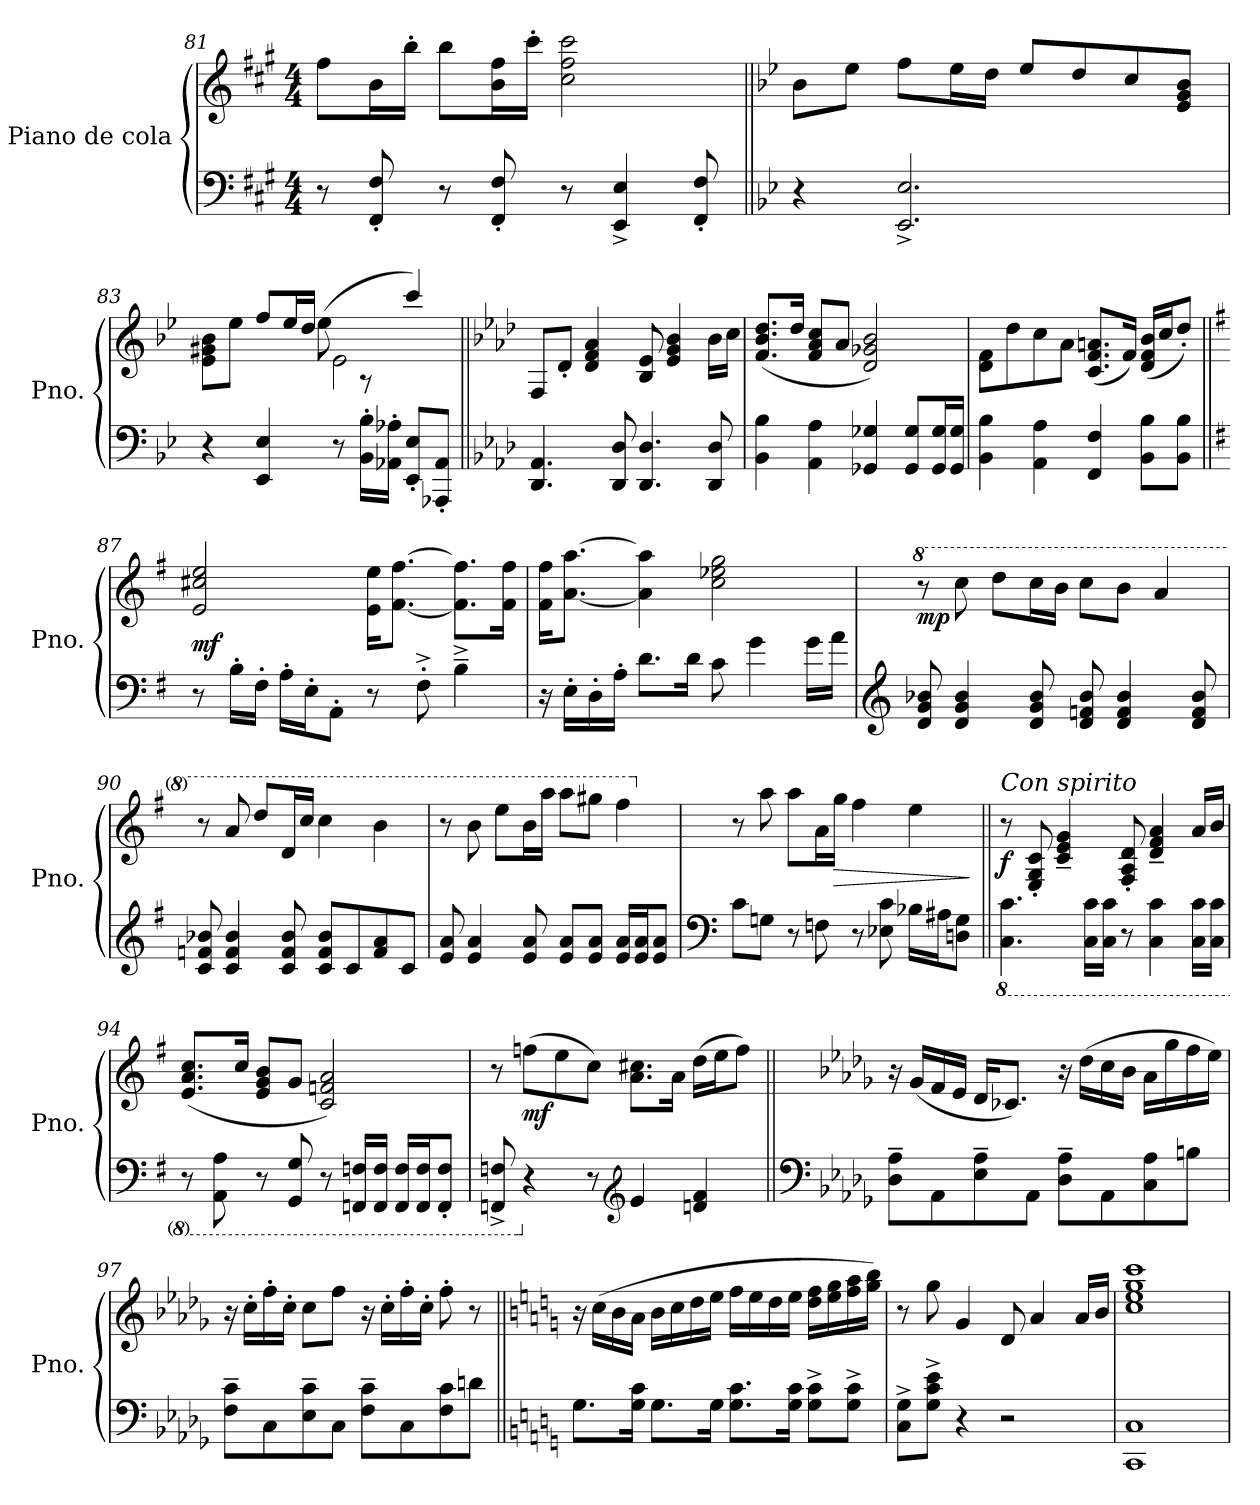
**kern	**kern	**dynam
*part1	*part1	*part1
*staff2	*staff1	*staff1/2
*I"Piano de cola	*	*
*I'Pno.	*	*
!!LO:LB:g=z
*clefF4	*clefG2	*
*k[f#c#g#]	*k[f#c#g#]	*
*M4/4	*M4/4	*
=81	=81	=81
8r	8ff#\L	.
8FF#/' 8F#/'	16b\L	.
.	16bb'\JJ	.
8r	8bb\L	.
8FF#/' 8F#/'	16b\ 16ff#\L	.
.	16ccc#'\JJ	.
8r	2cc#\ 2ff#\ 2ccc#\	.
4EE/^ 4E/^	.	.
8FF#/' 8F#/'	.	.
=82||	=82||	=82||
*k[b-e-]	*k[b-e-]	*
4r	8b-\L	.
.	8ee-\J	.
2.EE-/^ 2.E-/^	8ff\L	.
.	16ee-\L	.
.	16dd\JJ	.
.	8ee-/L	.
.	8dd/	.
.	8cc/	.
.	8e-/ 8g/ 8b-/J	.
=83	=83	=83
*	*^	*
4r	8e-\ 8g#X\ 8b-\L	2ryy	.
.	8ee-\J	.	.
4EE-/ 4E-/	8ff/L	.	.
.	16ee-/L	.	.
.	16dd/JJ	.	.
8r	2e-\	(8ee-\	.
16BB-\' 16B-\'LL	.	8r	.
16AA-X\' 16A-X\'JJ	.	.	.
8EE-/' 8E-/'L	.	4ccc/)	.
8AAA-X/' 8AA-/'J	.	.	.
*	*v	*v	*
!!LO:LB:g=z
=84||	=84||	=84||
*k[b-e-a-d-]	*k[b-e-a-d-]	*
4.DD-/ 4.AA-/	8F/L	.
.	8d-'/J	.
.	4d-/ 4f/ 4a-/	.
8DD-/ 8D-/	.	.
4.DD-/ 4.D-/	8B-/ 8e-/	.
.	4e-/ 4g/ 4b-/	.
8DD-/ 8D-/	16b-\LL	.
.	16cc\JJ	.
=85	=85	=85
4BB-\ 4B-\	(8.f/ 8.b-/ 8.dd-/L	.
.	16dd-/Jk	.
4AA-\ 4A-\	8f/ 8a-/ 8cc/L	.
.	8a-/J	.
4GG-X/ 4G-X/	2d-/ 2g-X/ 2b-/)	.
8GG-/ 8G-/L	.	.
16GG-/ 16G-/L	.	.
16GG-/ 16G-/JJ	.	.
=86	=86	=86
4BB-\ 4B-\	8d-\ 8f\L	.
.	8dd-\	.
4AA-\ 4A-\	8cc\	.
.	8a-\J	.
4FF/ 4F/	(8.c/ 8.f/ 8.an/L	.
.	16f/Jk)	.
8BB-\ 8B-\L	(16d-/ 16f/ 16b-/LL	.
.	16cc/J	.
8BB-\ 8B-\J	8dd-'/J)	.
!!LO:LB:g=z
=87||	=87||	=87||
*k[f#]	*k[f#]	*
!	!	!LO:DY:a=2
8r	2e/ 2cc#X/ 2ee/	mf
16B'\LL	.	.
16F#'\JJ	.	.
16A'\LL	.	.
16E'\J	.	.
8AA'\J	.	.
8r	16e\ 16ee\KL	.
.	[8.f#\ [8.ff#\J	.
8F#'^\	.	.
4B~^\	8.f#\] 8.ff#\]L	.
.	16f#\ 16ff#\Jk	.
=88	=88	=88
16r	16f#\ 16ff#\KL	.
16E'\LL	[8.a\ [8.aa\J	.
16D'\	.	.
16A'\JJ	.	.
8.d\L	4a\] 4aa\]	.
16d\Jk	.	.
8c\	2cc\ 2ee-X\ 2gg\	.
4g\	.	.
16g\LL	.	.
16a\JJ	.	.
=89	=89	=89
*clefG2	*	*
*	*8va	*
!	!	!LO:DY:b
8d/ 8g/ 8b-X/	8r	mp
4d/ 4g/ 4b-/	8ccc\	.
.	8ddd\L	.
8d/ 8g/ 8b-/	16ccc\L	.
.	16bb\JJ	.
8d/ 8fn/ 8b-/	8ccc\L	.
4d/ 4f/ 4b-/	8bb\J	.
.	4aa/	.
8d/ 8f/ 8b-/	.	.
!!LO:LB:g=z
=90	=90	=90
8c/ 8fn/ 8b-X/	8r	.
4c/ 4f/ 4b-/	8aa/	.
.	8ddd/L	.
8c/ 8f/ 8b-/	16dd/L	.
.	16ccc/JJ	.
8c/ 8f/ 8b-/L	4ccc\	.
8c/	.	.
8f/ 8a/	4bb\	.
8c/J	.	.
=91	=91	=91
8e/ 8a/	8r	.
4e/ 4a/	8bb\	.
.	8eee\L	.
8e/ 8a/	16bb\L	.
.	16aaa\JJ	.
8e/ 8a/L	8aaa\L	.
8e/ 8a/J	8ggg#X\J	.
16e/ 16a/LL	4fff#\	.
16e/ 16a/J	.	.
8e/ 8a/J	.	.
=92	=92	=92
*clefF4	*	*
*	*X8va	*
8c\L	8r	.
8Gn\J	8aa\	.
8r	8aa\L	.
8Fn\	16a\L	.
!	!	!LO:HP:b
.	16gg\JJ	>
8r	4ff#\	.
8E-X\ 8c\	.	.
16B-X\LL	4ee\	.
16A#X\J	.	.
8Dn\ 8G\J	.	.
.	.	]
!!LO:LB:g=z
=93||	=93||	=93||
*8ba	*	*
!	!LO:TX:a:i:t=Con spirito	!
!	!	!LO:DY:b
4.CC\ 4.C\	8r	f
.	8E/' 8G/' 8c/'	.
.	4c/~ 4e/~ 4g/~	.
16CC\ 16C\LL	.	.
16CC\ 16C\JJ	.	.
8r	8F#/' 8A/' 8d/'	.
4CC\ 4C\	4d/~ 4f#/~ 4a/~	.
16CC\ 16C\LL	16a/LL	.
16CC\ 16C\JJ	16b/JJ	.
=94	=94	=94
8r	(8.e/ 8.a/ 8.cc/L	.
8AAA\ 8AA\	.	.
.	16cc/Jk	.
8r	8e/ 8g/ 8b/L	.
8GGG/ 8GG/	8g/J	.
8r	2c/ 2fn/ 2a/)	.
16FFFn/ 16FFn/LL	.	.
16FFF/ 16FF/JJ	.	.
16FFF/ 16FF/LL	.	.
16FFF/ 16FF/J	.	.
8FFF/' 8FF/'J	.	.
=95	=95	=95
8FFFn/^ 8FFn/^	8r	.
*X8ba	*	*
!	!	!LO:DY:b
4r	(8ffn\L	mf
.	8ee\	.
8r	8cc\J)	.
*clefG1	*	*
4g/	8.a\ 8.cc#X\L	.
.	16a\Jk	.
4fn/ 4a/	(16dd\LL	.
.	16ee\J	.
.	8ff\J)	.
!!LO:PB:g=z
=96||	=96||	=96||
*clefF4	*	*
*k[b-e-a-d-g-]	*k[b-e-a-d-g-]	*
8D-\~ 8A-\~L	16r	.
.	(16g-/LL	.
8AA-\	16f/	.
.	16e-/JJ	.
8E-\~ 8A-\~	16d-/KL	.
.	8.c-X/J)	.
8AA-\J	.	.
8D-\~ 8A-\~L	16r	.
.	(16dd-\LL	.
8AA-\	16cc\	.
.	16b-\JJ	.
8C\ 8A-\	16a-\LL	.
.	16gg-\	.
8Bn\J	16ff\	.
.	16ee-\JJ)	.
=97	=97	=97
8F\~ 8c\~L	16r	.
.	16cc'\LL	.
8C\	16ff'\	.
.	16cc'\JJ	.
8E-\~ 8c\~	8cc\L	.
8C\J	8ff\J	.
8F\~ 8c\~L	16r	.
.	16cc'\LL	.
8C\	16ff'\	.
.	16cc'\JJ	.
8F\ 8c\	8ff'\	.
8dn\J	8r	.
!!LO:LB:g=z
=98||	=98||	=98||
*k[]	*k[]	*
8.G\L	16r	.
.	(16cc\LL	.
.	16b\	.
16G\ 16c\Jk	16a\JJ	.
8.G\L	16b\LL	.
.	16cc\	.
.	16dd\	.
16G\Jk	16ee\JJ	.
8.G\ 8.c\L	16ff\LL	.
.	16ee\	.
.	16dd\	.
16G\ 16c\Jk	16ee\JJ	.
8G\^ 8c\^L	16dd\ 16ff\LL	.
.	16ee\ 16gg\	.
8G\^ 8c\^J	16ff\ 16aa\	.
.	16gg\ 16bb\JJ)	.
=99	=99	=99
8C\^ 8G\^L	8r	.
8G\^ 8c\^ 8e\^J	8gg\	.
4r	4g/	.
2r	8d/	.
.	4a/	.
.	16a/LL	.
.	16b/JJ	.
=100	=100	=100
1CC 1C	1cc 1ee 1gg 1ccc	.
=	=	=
*-	*-	*-
